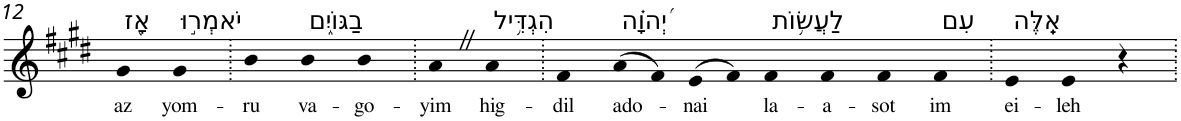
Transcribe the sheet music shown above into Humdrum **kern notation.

**kern	**text
*part1	*part1
*staff1	*staff1
*I"Piano	*
*I'Pno	*
!!LO:PB:g=z
*clefG2	*
*k[f#c#g#d#]	*
*E:	*
=12	=12
!LO:TX:a:t=אָ֭ז	!
!	!LO:LY:b
4g#	az
!LO:TX:a:t=יֹאמְר֣וּ	!
!	!LO:LY:b
4g#	yom-
=13.	=13.
!	!LO:LY:b
4b	-ru
!LO:TX:a:t=בַגּוֹיִ֑ם	!
!	!LO:LY:b
4b	va-
!	!LO:LY:b
4b	-go-
=14.	=14.
!	!LO:LY:b
4aZ	-yim
!LO:TX:a:t=הִגְדִּ֥יל	!
!	!LO:LY:b
4a	hig-
=15.	=15.
!	!LO:LY:b
4f#	-dil
!LO:TX:a:t=יְ֝הוָ֗ה	!
!	!LO:LY:b
(>8a	ado-
8f#)	.
!	!LO:LY:b
(>8e	-nai
8f#)	.
!LO:TX:a:t=לַעֲשׂ֥וֹת	!
!	!LO:LY:b
4f#	la-
!	!LO:LY:b
4f#	-a-
!	!LO:LY:b
4f#	-sot
!LO:TX:a:t=עִם	!
!	!LO:LY:b
4f#	im
=16.	=16.
!LO:TX:a:t=אֵֽלֶּה	!
!	!LO:LY:b
4e	ei-
!	!LO:LY:b
4e	-leh
4r	.
=.	=.
*-	*-
